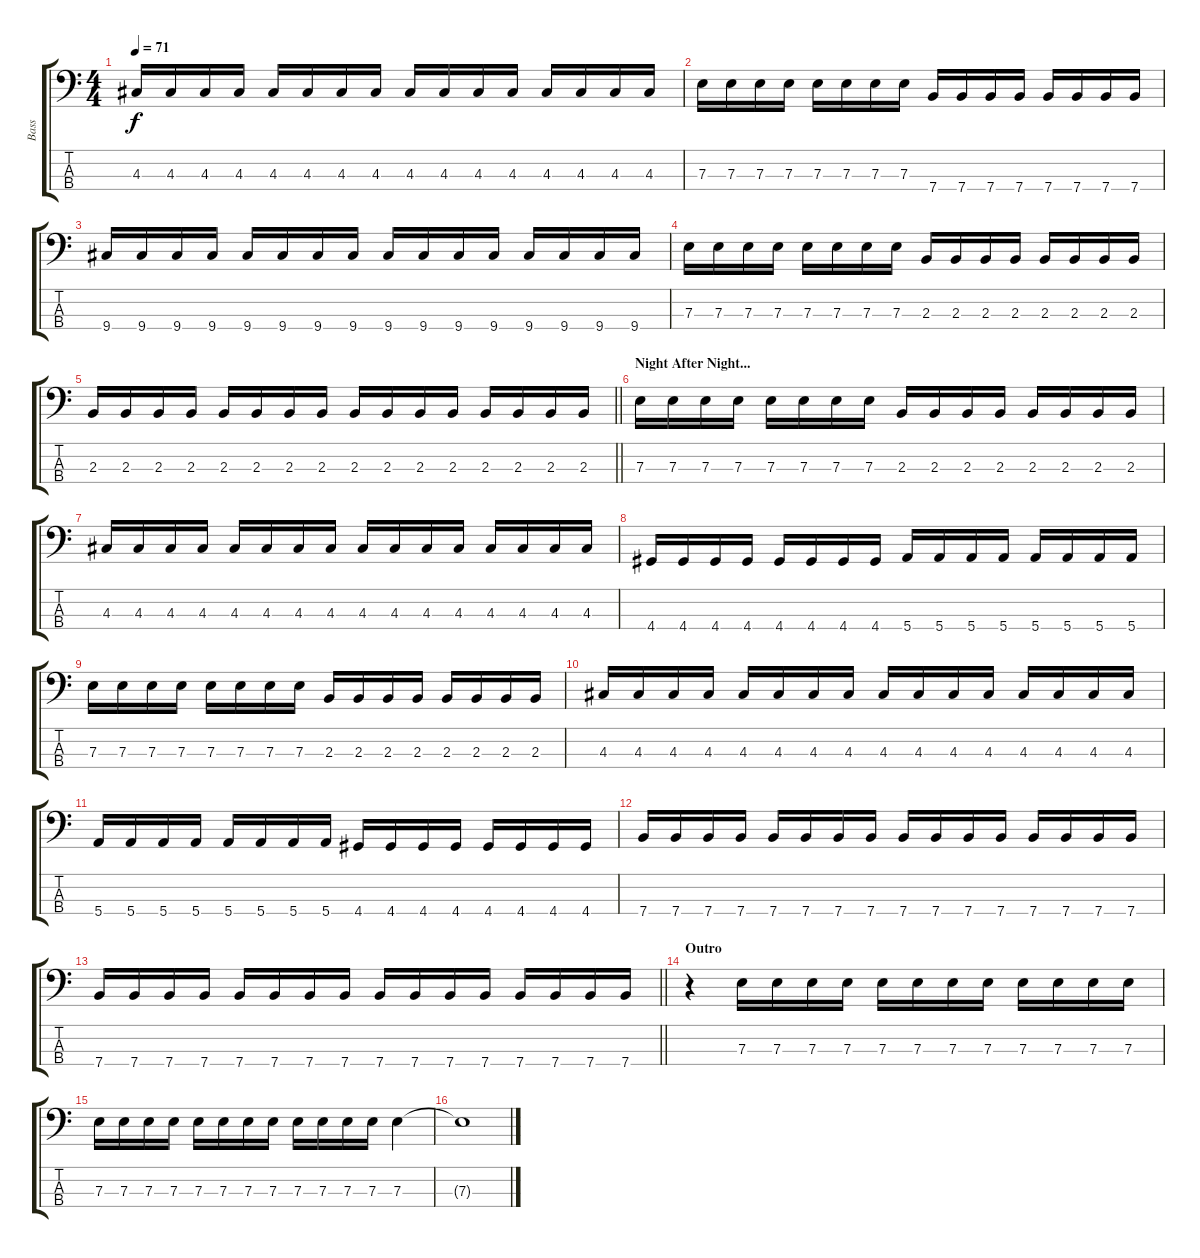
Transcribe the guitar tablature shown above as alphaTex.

\track ("Bass" "Bass") {instrument electricbassfinger}
\staff {score tabs}
\tuning (G2 D2 A1 E1) {hide}
\ts (4 4)
\tempo 71
\clef f4
\ks c
4.3.16{dy f} 4.3.16 4.3.16 4.3.16 4.3.16 4.3.16 4.3.16 4.3.16 4.3.16 4.3.16 4.3.16 4.3.16 4.3.16 4.3.16 4.3.16 4.3.16 |
7.3.16 7.3.16 7.3.16 7.3.16 7.3.16 7.3.16 7.3.16 7.3.16 7.4.16 7.4.16 7.4.16 7.4.16 7.4.16 7.4.16 7.4.16 7.4.16 |
9.4.16 9.4.16 9.4.16 9.4.16 9.4.16 9.4.16 9.4.16 9.4.16 9.4.16 9.4.16 9.4.16 9.4.16 9.4.16 9.4.16 9.4.16 9.4.16 |
7.3.16 7.3.16 7.3.16 7.3.16 7.3.16 7.3.16 7.3.16 7.3.16 2.3.16 2.3.16 2.3.16 2.3.16 2.3.16 2.3.16 2.3.16 2.3.16 |
\barLineRight lightlight
2.3.16 2.3.16 2.3.16 2.3.16 2.3.16 2.3.16 2.3.16 2.3.16 2.3.16 2.3.16 2.3.16 2.3.16 2.3.16 2.3.16 2.3.16 2.3.16 |
\section ("" "Night After Night...")
7.3.16 7.3.16 7.3.16 7.3.16 7.3.16 7.3.16 7.3.16 7.3.16 2.3.16 2.3.16 2.3.16 2.3.16 2.3.16 2.3.16 2.3.16 2.3.16 |
4.3.16 4.3.16 4.3.16 4.3.16 4.3.16 4.3.16 4.3.16 4.3.16 4.3.16 4.3.16 4.3.16 4.3.16 4.3.16 4.3.16 4.3.16 4.3.16 |
4.4.16 4.4.16 4.4.16 4.4.16 4.4.16 4.4.16 4.4.16 4.4.16 5.4.16 5.4.16 5.4.16 5.4.16 5.4.16 5.4.16 5.4.16 5.4.16 |
7.3.16 7.3.16 7.3.16 7.3.16 7.3.16 7.3.16 7.3.16 7.3.16 2.3.16 2.3.16 2.3.16 2.3.16 2.3.16 2.3.16 2.3.16 2.3.16 |
4.3.16 4.3.16 4.3.16 4.3.16 4.3.16 4.3.16 4.3.16 4.3.16 4.3.16 4.3.16 4.3.16 4.3.16 4.3.16 4.3.16 4.3.16 4.3.16 |
5.4.16 5.4.16 5.4.16 5.4.16 5.4.16 5.4.16 5.4.16 5.4.16 4.4.16 4.4.16 4.4.16 4.4.16 4.4.16 4.4.16 4.4.16 4.4.16 |
7.4.16 7.4.16 7.4.16 7.4.16 7.4.16 7.4.16 7.4.16 7.4.16 7.4.16 7.4.16 7.4.16 7.4.16 7.4.16 7.4.16 7.4.16 7.4.16 |
\barLineRight lightlight
7.4.16 7.4.16 7.4.16 7.4.16 7.4.16 7.4.16 7.4.16 7.4.16 7.4.16 7.4.16 7.4.16 7.4.16 7.4.16 7.4.16 7.4.16 7.4.16 |
\section ("" "Outro")
r.4 7.3.16 7.3.16 7.3.16 7.3.16 7.3.16 7.3.16 7.3.16 7.3.16 7.3.16 7.3.16 7.3.16 7.3.16 |
7.3.16 7.3.16 7.3.16 7.3.16 7.3.16 7.3.16 7.3.16 7.3.16 7.3.16 7.3.16 7.3.16 7.3.16 7.3.4 |
7.3{t}.1
